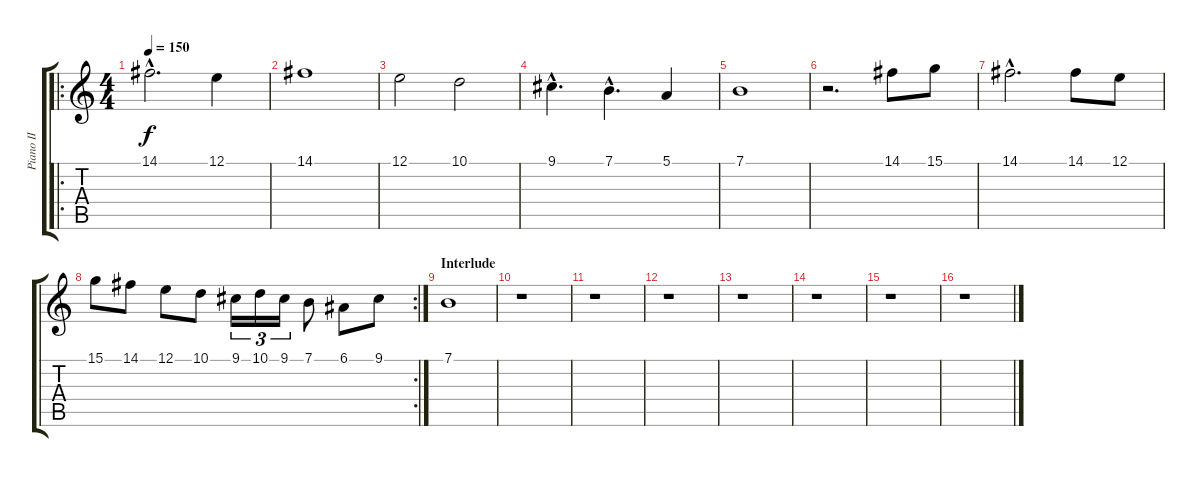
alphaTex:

\track ("Piano II" "Piano II") {instrument acousticgrandpiano}
\staff {score tabs}
\tuning (E4 B3 G3 D3 A2 E2) {hide}
\ro
\ts (4 4)
\tempo 150
\clef g2
\ks c
14.1{hac}.2{d dy f} 12.1.4 |
14.1.1 |
12.1.2 10.1.2 |
9.1{hac}.4{d} 7.1{hac}.4{d} 5.1.4 |
7.1.1 |
r.2{d} 14.1.8 15.1.8 |
14.1{hac}.2{d} 14.1.8 12.1.8 |
\rc 2
15.1.8 14.1.8 12.1.8 10.1.8 9.1.16{tu (3 2)} 10.1.16{tu (3 2)} 9.1.16{tu (3 2)} 7.1.8 6.1.8 9.1.8 |
\section ("" "Interlude")
7.1.1 |
r.1 |
r.1 |
r.1 |
r.1 |
r.1 |
r.1 |
r.1
